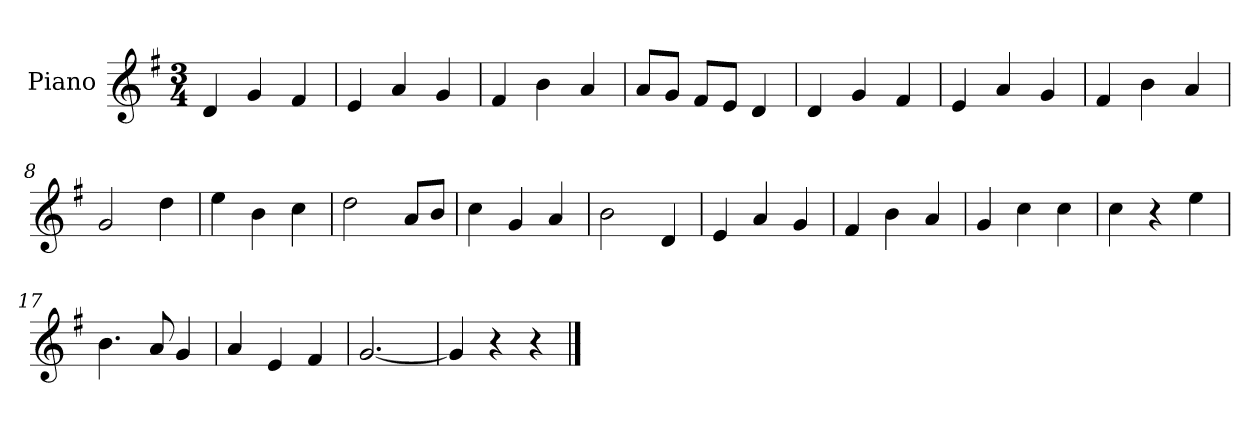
**kern
*part1
*staff1
*I"Piano
*I'Pno.
*clefG2
*k[f#]
*M3/4
*MM120
=1
4d/
4g/
4f#/
=2
4e/
4a/
4g/
=3
4f#/
4b\
4a/
=4
8a/L
8g/J
8f#/L
8e/J
4d/
=5
4d/
4g/
4f#/
=6
4e/
4a/
4g/
=7
4f#/
4b\
4a/
=8
2g/
4dd\
=9
4ee\
4b\
4cc\
=10
2dd\
8a/L
8b/J
=11
4cc\
4g/
4a/
=12
2b\
4d/
=13
4e/
4a/
4g/
!!LO:LB:g=z
=14
4f#/
4b\
4a/
=15
4g/
4cc\
4cc\
=16
4cc\
4r
4ee\
=17
4.b\
8a/
4g/
=18
4a/
4e/
4f#/
=19
[2.g/
=20
4g/]
4r
4r
==
*-
